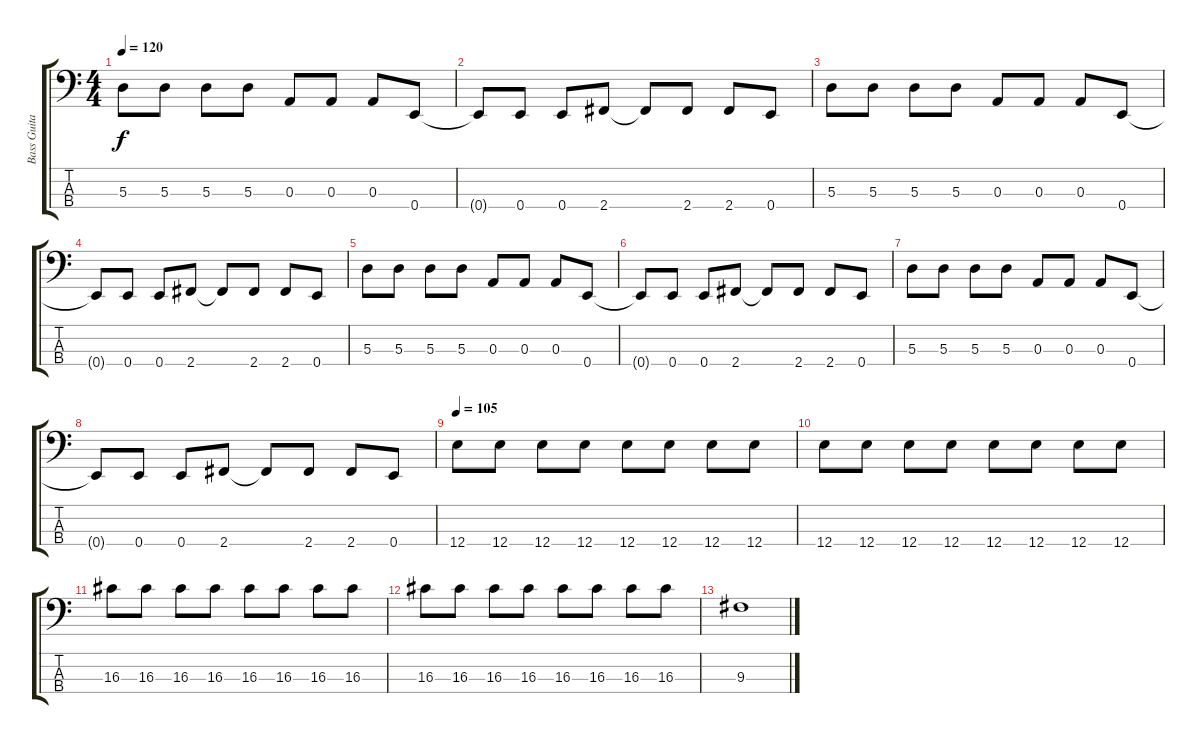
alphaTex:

\track ("Bass Guitar" "Bass Guita") {instrument electricbasspick}
\staff {score tabs}
\tuning (G2 D2 A1 E1) {hide}
\ts (4 4)
\tempo 120
\clef f4
\ks c
5.3.8{dy f} 5.3.8 5.3.8 5.3.8 0.3.8 0.3.8 0.3.8 0.4.8 |
0.4{t}.8 0.4.8 0.4.8 2.4.8 2.4{t}.8 2.4.8 2.4.8 0.4.8 |
5.3.8 5.3.8 5.3.8 5.3.8 0.3.8 0.3.8 0.3.8 0.4.8 |
0.4{t}.8 0.4.8 0.4.8 2.4.8 2.4{t}.8 2.4.8 2.4.8 0.4.8 |
5.3.8 5.3.8 5.3.8 5.3.8 0.3.8 0.3.8 0.3.8 0.4.8 |
0.4{t}.8 0.4.8 0.4.8 2.4.8 2.4{t}.8 2.4.8 2.4.8 0.4.8 |
5.3.8 5.3.8 5.3.8 5.3.8 0.3.8 0.3.8 0.3.8 0.4.8 |
0.4{t}.8 0.4.8 0.4.8 2.4.8 2.4{t}.8 2.4.8 2.4.8 0.4.8 |
\tempo 105
12.4.8 12.4.8 12.4.8 12.4.8 12.4.8 12.4.8 12.4.8 12.4.8 |
12.4.8 12.4.8 12.4.8 12.4.8 12.4.8 12.4.8 12.4.8 12.4.8 |
16.3.8 16.3.8 16.3.8 16.3.8 16.3.8 16.3.8 16.3.8 16.3.8 |
16.3.8 16.3.8 16.3.8 16.3.8 16.3.8 16.3.8 16.3.8 16.3.8 |
9.3.1{volume 0}
